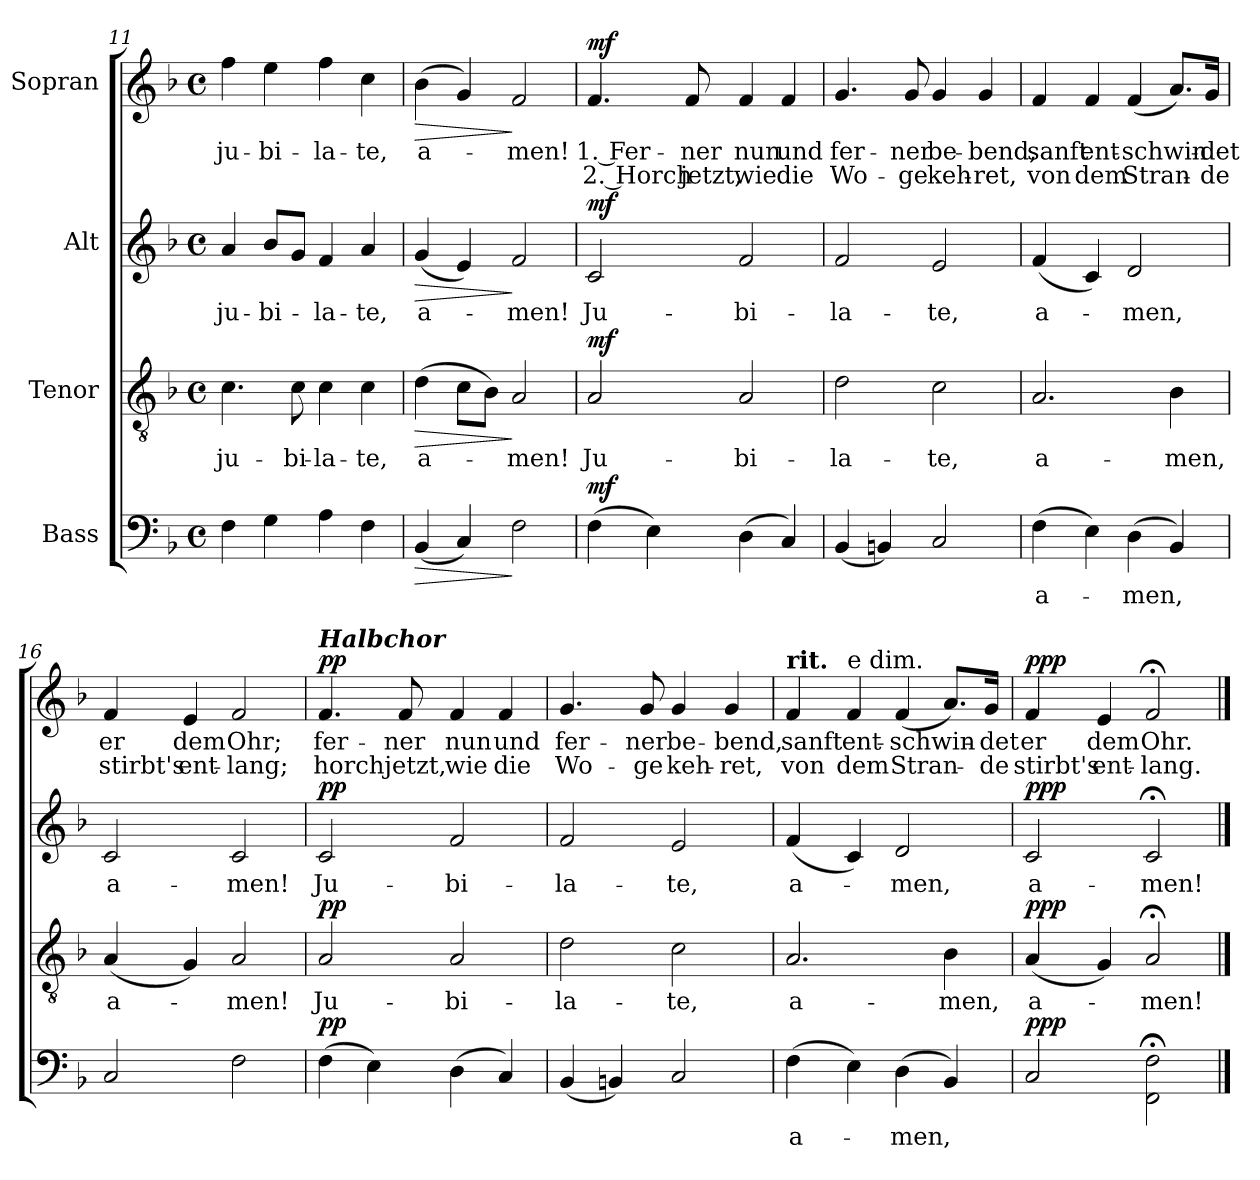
**kern	**text	**dynam	**kern	**text	**dynam	**kern	**text	**dynam	**kern	**text	**text	**dynam
*part4	*part4	*part4	*part3	*part3	*part3	*part2	*part2	*part2	*part1	*part1	*part1	*part1
*staff4	*staff4	*staff4	*staff3	*staff3	*staff3	*staff2	*staff2	*staff2	*staff1	*staff1	*staff1	*staff1
*I"Bass	*	*	*I"Tenor	*	*	*I"Alt	*	*	*I"Sopran	*	*	*
*clefF4	*	*	*clefGv2	*	*	*clefG2	*	*	*clefG2	*	*	*
*k[b-]	*	*	*k[b-]	*	*	*k[b-]	*	*	*k[b-]	*	*	*
*M4/4	*	*	*M4/4	*	*	*M4/4	*	*	*M4/4	*	*	*
*met(c)	*	*	*met(c)	*	*	*met(c)	*	*	*met(c)	*	*	*
=11	=11	=11	=11	=11	=11	=11	=11	=11	=11	=11	=11	=11
!	!	!	!	!LO:LY:b	!	!	!LO:LY:b	!	!	!LO:LY:b	!	!
4F\	.	.	4.c\	ju-	.	4a/	ju-	.	4ff\	ju-	.	.
!	!	!	!	!	!	!	!LO:LY:b	!	!	!LO:LY:b	!	!
4G\	.	.	.	.	.	8b-/L	-bi-	.	4ee\	-bi-	.	.
!	!	!	!	!LO:LY:b	!	!	!	!	!	!	!	!
.	.	.	8c\	-bi-	.	8g/J	.	.	.	.	.	.
!	!	!	!	!LO:LY:b	!	!	!LO:LY:b	!	!	!LO:LY:b	!	!
4A\	.	.	4c\	-la-	.	4f/	-la-	.	4ff\	-la-	.	.
!	!	!	!	!LO:LY:b	!	!	!LO:LY:b	!	!	!LO:LY:b	!	!
4F\	.	.	4c\	-te,	.	4a/	-te,	.	4cc\	-te,	.	.
=12	=12	=12	=12	=12	=12	=12	=12	=12	=12	=12	=12	=12
!	!	!LO:HP:b	!	!LO:LY:b	!LO:HP:b	!	!LO:LY:b	!LO:HP:b	!	!LO:LY:b	!	!LO:HP:b
(4BB-/	.	>	(4d\	a-	>	(4g/	a-	>	(4b-\	a-	.	>
4C/)	.	.	8c\L	.	.	4e/)	.	.	4g/)	.	.	.
.	.	.	8B-\J)	.	.	.	.	.	.	.	.	.
!	!	!	!	!LO:LY:b	!	!	!LO:LY:b	!	!	!LO:LY:b	!	!
2F\	.	]	2A/	-men!	]	2f/	-men!	]	2f/	-men!	.	]
!!LO:LB:g=z
=13	=13	=13	=13	=13	=13	=13	=13	=13	=13	=13	=13	=13
!	!	!LO:DY:a	!	!LO:LY:b	!LO:DY:a	!	!LO:LY:b	!LO:DY:a	!	!LO:LY:b	!LO:LY:b	!LO:DY:a
(4F\	.	mf	2A/	Ju-	mf	2c/	Ju-	mf	4.f/	1. Fer-	2. Horch	mf
4E\)	.	.	.	.	.	.	.	.	.	.	.	.
!	!	!	!	!	!	!	!	!	!	!LO:LY:b	!LO:LY:b	!
.	.	.	.	.	.	.	.	.	8f/	-ner	jetzt,	.
!	!	!	!	!LO:LY:b	!	!	!LO:LY:b	!	!	!LO:LY:b	!LO:LY:b	!
(4D\	.	.	2A/	-bi-	.	2f/	-bi-	.	4f/	nun	wie	.
!	!	!	!	!	!	!	!	!	!	!LO:LY:b	!LO:LY:b	!
4C/)	.	.	.	.	.	.	.	.	4f/	und	die	.
=14	=14	=14	=14	=14	=14	=14	=14	=14	=14	=14	=14	=14
!	!	!	!	!LO:LY:b	!	!	!LO:LY:b	!	!	!LO:LY:b	!LO:LY:b	!
(4BB-/	.	.	2d\	-la-	.	2f/	-la-	.	4.g/	fer-	Wo-	.
4BBn/)	.	.	.	.	.	.	.	.	.	.	.	.
!	!	!	!	!	!	!	!	!	!	!LO:LY:b	!LO:LY:b	!
.	.	.	.	.	.	.	.	.	8g/	-ner	-ge	.
!	!	!	!	!LO:LY:b	!	!	!LO:LY:b	!	!	!LO:LY:b	!LO:LY:b	!
2C/	.	.	2c\	-te,	.	2e/	-te,	.	4g/	be-	keh-	.
!	!	!	!	!	!	!	!	!	!	!LO:LY:b	!LO:LY:b	!
.	.	.	.	.	.	.	.	.	4g/	-bend,	-ret,	.
=15	=15	=15	=15	=15	=15	=15	=15	=15	=15	=15	=15	=15
!	!LO:LY:b	!	!	!LO:LY:b	!	!	!LO:LY:b	!	!	!LO:LY:b	!LO:LY:b	!
(4F\	a-	.	2.A/	a-	.	(4f/	a-	.	4f/	sanft	von	.
!	!	!	!	!	!	!	!	!	!	!LO:LY:b	!LO:LY:b	!
4E\)	.	.	.	.	.	4c/)	.	.	4f/	ent-	dem	.
!	!LO:LY:b	!	!	!	!	!	!LO:LY:b	!	!	!LO:LY:b	!LO:LY:b	!
(4D\	-men,	.	.	.	.	2d/	-men,	.	(4f/	-schwin-	Stran-	.
!	!	!	!	!LO:LY:b	!	!	!	!	!	!	!	!
4BB-/)	.	.	4B-\	-men,	.	.	.	.	8.a/L)	.	.	.
!	!	!	!	!	!	!	!	!	!	!LO:LY:b	!LO:LY:b	!
.	.	.	.	.	.	.	.	.	16g/Jk	-det	-de	.
=16	=16	=16	=16	=16	=16	=16	=16	=16	=16	=16	=16	=16
!	!	!	!	!LO:LY:b	!	!	!LO:LY:b	!	!	!LO:LY:b	!LO:LY:b	!
2C/	.	.	(4A/	a-	.	2c/	a-	.	4f/	er	stirbt's	.
!	!	!	!	!	!	!	!	!	!	!LO:LY:b	!LO:LY:b	!
.	.	.	4G/)	.	.	.	.	.	4e/	dem	ent-	.
!	!	!	!	!LO:LY:b	!	!	!LO:LY:b	!	!	!LO:LY:b	!LO:LY:b	!
2F\	.	.	2A/	-men!	.	2c/	-men!	.	2f/	Ohr;	-lang;	.
!!LO:LB:g=z
=17	=17	=17	=17	=17	=17	=17	=17	=17	=17	=17	=17	=17
!	!	!	!	!	!	!	!	!	!LO:TX:a:Bi:t=Halbchor	!	!	!
!	!	!LO:DY:a	!	!LO:LY:b	!LO:DY:a	!	!LO:LY:b	!LO:DY:a	!	!LO:LY:b	!LO:LY:b	!LO:DY:a
(4F\	.	pp	2A/	Ju-	pp	2c/	Ju-	pp	4.f/	fer-	horch	pp
4E\)	.	.	.	.	.	.	.	.	.	.	.	.
!	!	!	!	!	!	!	!	!	!	!LO:LY:b	!LO:LY:b	!
.	.	.	.	.	.	.	.	.	8f/	-ner	jetzt,	.
!	!	!	!	!LO:LY:b	!	!	!LO:LY:b	!	!	!LO:LY:b	!LO:LY:b	!
(4D\	.	.	2A/	-bi-	.	2f/	-bi-	.	4f/	nun	wie	.
!	!	!	!	!	!	!	!	!	!	!LO:LY:b	!LO:LY:b	!
4C/)	.	.	.	.	.	.	.	.	4f/	und	die	.
=18	=18	=18	=18	=18	=18	=18	=18	=18	=18	=18	=18	=18
!	!	!	!	!LO:LY:b	!	!	!LO:LY:b	!	!	!LO:LY:b	!LO:LY:b	!
(4BB-/	.	.	2d\	-la-	.	2f/	-la-	.	4.g/	fer-	Wo-	.
4BBn/)	.	.	.	.	.	.	.	.	.	.	.	.
!	!	!	!	!	!	!	!	!	!	!LO:LY:b	!LO:LY:b	!
.	.	.	.	.	.	.	.	.	8g/	-ner	-ge	.
!	!	!	!	!LO:LY:b	!	!	!LO:LY:b	!	!	!LO:LY:b	!LO:LY:b	!
2C/	.	.	2c\	-te,	.	2e/	-te,	.	4g/	be-	keh-	.
!	!	!	!	!	!	!	!	!	!	!LO:LY:b	!LO:LY:b	!
.	.	.	.	.	.	.	.	.	4g/	-bend,	-ret,	.
=19	=19	=19	=19	=19	=19	=19	=19	=19	=19	=19	=19	=19
!	!	!	!	!	!	!	!	!	!LO:TX:a:B:t=rit.	!	!	!
!	!LO:LY:b	!	!	!LO:LY:b	!	!	!LO:LY:b	!	!	!LO:LY:b	!LO:LY:b	!
(4F\	a-	.	2.A/	a-	.	(4f/	a-	.	4f/	sanft	von	.
!	!	!	!	!	!	!	!	!	!LO:TX:a:t=e dim.	!	!	!
!	!	!	!	!	!	!	!	!	!	!LO:LY:b	!LO:LY:b	!
4E\)	.	.	.	.	.	4c/)	.	.	4f/	ent-	dem	.
!	!LO:LY:b	!	!	!	!	!	!LO:LY:b	!	!	!LO:LY:b	!LO:LY:b	!
(4D\	-men,	.	.	.	.	2d/	-men,	.	(4f/	-schwin-	Stran-	.
!	!	!	!	!LO:LY:b	!	!	!	!	!	!	!	!
4BB-/)	.	.	4B-\	-men,	.	.	.	.	8.a/L)	.	.	.
!	!	!	!	!	!	!	!	!	!	!LO:LY:b	!LO:LY:b	!
.	.	.	.	.	.	.	.	.	16g/Jk	-det	-de	.
=20	=20	=20	=20	=20	=20	=20	=20	=20	=20	=20	=20	=20
!	!	!LO:DY:a	!	!LO:LY:b	!LO:DY:a	!	!LO:LY:b	!LO:DY:a	!	!LO:LY:b	!LO:LY:b	!LO:DY:a
2C/	.	ppp	(4A/	a-	ppp	2c/	a-	ppp	4f/	er	stirbt's	ppp
!	!	!	!	!	!	!	!	!	!	!LO:LY:b	!LO:LY:b	!
.	.	.	4G/)	.	.	.	.	.	4e/	dem	ent-	.
!	!	!	!	!LO:LY:b	!	!	!LO:LY:b	!	!	!LO:LY:b	!LO:LY:b	!
2FF\;< 2F\;<	.	.	2A;</	-men!	.	2c;</	-men!	.	2f;</	Ohr.	-lang.	.
==	==	==	==	==	==	==	==	==	==	==	==	==
*-	*-	*-	*-	*-	*-	*-	*-	*-	*-	*-	*-	*-
